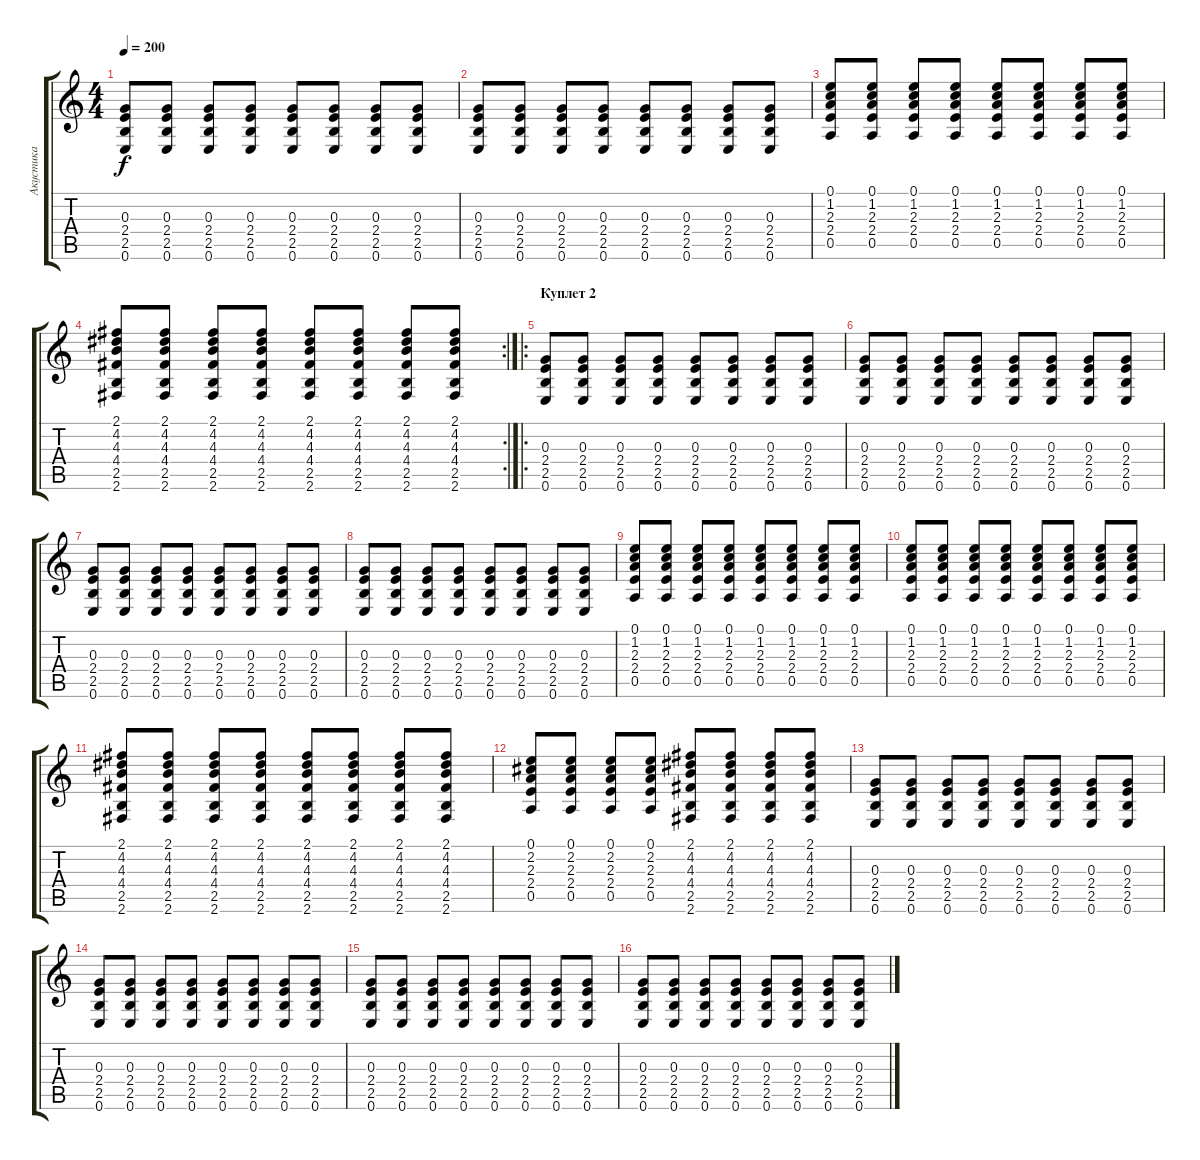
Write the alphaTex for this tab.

\track ("Акустика" "Акустика") {instrument acousticguitarnylon}
\staff {score tabs}
\tuning (E4 B3 G3 D3 A2 E2) {hide}
\ts (4 4)
\tempo 200
\clef g2
\ks c
(0.3 2.4 2.5 0.6).8{dy f} (0.3 2.4 2.5 0.6).8 (0.3 2.4 2.5 0.6).8 (0.3 2.4 2.5 0.6).8 (0.3 2.4 2.5 0.6).8 (0.3 2.4 2.5 0.6).8 (0.3 2.4 2.5 0.6).8 (0.3 2.4 2.5 0.6).8 |
(0.3 2.4 2.5 0.6).8 (0.3 2.4 2.5 0.6).8 (0.3 2.4 2.5 0.6).8 (0.3 2.4 2.5 0.6).8 (0.3 2.4 2.5 0.6).8 (0.3 2.4 2.5 0.6).8 (0.3 2.4 2.5 0.6).8 (0.3 2.4 2.5 0.6).8 |
(0.1 1.2 2.3 2.4 0.5).8 (0.1 1.2 2.3 2.4 0.5).8 (0.1 1.2 2.3 2.4 0.5).8 (0.1 1.2 2.3 2.4 0.5).8 (0.1 1.2 2.3 2.4 0.5).8 (0.1 1.2 2.3 2.4 0.5).8 (0.1 1.2 2.3 2.4 0.5).8 (0.1 1.2 2.3 2.4 0.5).8 |
\rc 2
(2.1 4.2 4.3 4.4 2.5 2.6).8 (2.1 4.2 4.3 4.4 2.5 2.6).8 (2.1 4.2 4.3 4.4 2.5 2.6).8 (2.1 4.2 4.3 4.4 2.5 2.6).8 (2.1 4.2 4.3 4.4 2.5 2.6).8 (2.1 4.2 4.3 4.4 2.5 2.6).8 (2.1 4.2 4.3 4.4 2.5 2.6).8 (2.1 4.2 4.3 4.4 2.5 2.6).8 |
\ro
\section ("" "Куплет 2")
(0.3 2.4 2.5 0.6).8 (0.3 2.4 2.5 0.6).8 (0.3 2.4 2.5 0.6).8 (0.3 2.4 2.5 0.6).8 (0.3 2.4 2.5 0.6).8 (0.3 2.4 2.5 0.6).8 (0.3 2.4 2.5 0.6).8 (0.3 2.4 2.5 0.6).8 |
(0.3 2.4 2.5 0.6).8 (0.3 2.4 2.5 0.6).8 (0.3 2.4 2.5 0.6).8 (0.3 2.4 2.5 0.6).8 (0.3 2.4 2.5 0.6).8 (0.3 2.4 2.5 0.6).8 (0.3 2.4 2.5 0.6).8 (0.3 2.4 2.5 0.6).8 |
(0.3 2.4 2.5 0.6).8 (0.3 2.4 2.5 0.6).8 (0.3 2.4 2.5 0.6).8 (0.3 2.4 2.5 0.6).8 (0.3 2.4 2.5 0.6).8 (0.3 2.4 2.5 0.6).8 (0.3 2.4 2.5 0.6).8 (0.3 2.4 2.5 0.6).8 |
(0.3 2.4 2.5 0.6).8 (0.3 2.4 2.5 0.6).8 (0.3 2.4 2.5 0.6).8 (0.3 2.4 2.5 0.6).8 (0.3 2.4 2.5 0.6).8 (0.3 2.4 2.5 0.6).8 (0.3 2.4 2.5 0.6).8 (0.3 2.4 2.5 0.6).8 |
(0.1 1.2 2.3 2.4 0.5).8 (0.1 1.2 2.3 2.4 0.5).8 (0.1 1.2 2.3 2.4 0.5).8 (0.1 1.2 2.3 2.4 0.5).8 (0.1 1.2 2.3 2.4 0.5).8 (0.1 1.2 2.3 2.4 0.5).8 (0.1 1.2 2.3 2.4 0.5).8 (0.1 1.2 2.3 2.4 0.5).8 |
(0.1 1.2 2.3 2.4 0.5).8 (0.1 1.2 2.3 2.4 0.5).8 (0.1 1.2 2.3 2.4 0.5).8 (0.1 1.2 2.3 2.4 0.5).8 (0.1 1.2 2.3 2.4 0.5).8 (0.1 1.2 2.3 2.4 0.5).8 (0.1 1.2 2.3 2.4 0.5).8 (0.1 1.2 2.3 2.4 0.5).8 |
(2.1 4.2 4.3 4.4 2.5 2.6).8 (2.1 4.2 4.3 4.4 2.5 2.6).8 (2.1 4.2 4.3 4.4 2.5 2.6).8 (2.1 4.2 4.3 4.4 2.5 2.6).8 (2.1 4.2 4.3 4.4 2.5 2.6).8 (2.1 4.2 4.3 4.4 2.5 2.6).8 (2.1 4.2 4.3 4.4 2.5 2.6).8 (2.1 4.2 4.3 4.4 2.5 2.6).8 |
(0.1 2.2 2.3 2.4 0.5).8 (0.1 2.2 2.3 2.4 0.5).8 (0.1 2.2 2.3 2.4 0.5).8 (0.1 2.2 2.3 2.4 0.5).8 (2.1 4.2 4.3 4.4 2.5 2.6).8 (2.1 4.2 4.3 4.4 2.5 2.6).8 (2.1 4.2 4.3 4.4 2.5 2.6).8 (2.1 4.2 4.3 4.4 2.5 2.6).8 |
(0.3 2.4 2.5 0.6).8 (0.3 2.4 2.5 0.6).8 (0.3 2.4 2.5 0.6).8 (0.3 2.4 2.5 0.6).8 (0.3 2.4 2.5 0.6).8 (0.3 2.4 2.5 0.6).8 (0.3 2.4 2.5 0.6).8 (0.3 2.4 2.5 0.6).8 |
(0.3 2.4 2.5 0.6).8 (0.3 2.4 2.5 0.6).8 (0.3 2.4 2.5 0.6).8 (0.3 2.4 2.5 0.6).8 (0.3 2.4 2.5 0.6).8 (0.3 2.4 2.5 0.6).8 (0.3 2.4 2.5 0.6).8 (0.3 2.4 2.5 0.6).8 |
(0.3 2.4 2.5 0.6).8 (0.3 2.4 2.5 0.6).8 (0.3 2.4 2.5 0.6).8 (0.3 2.4 2.5 0.6).8 (0.3 2.4 2.5 0.6).8 (0.3 2.4 2.5 0.6).8 (0.3 2.4 2.5 0.6).8 (0.3 2.4 2.5 0.6).8 |
(0.3 2.4 2.5 0.6).8 (0.3 2.4 2.5 0.6).8 (0.3 2.4 2.5 0.6).8 (0.3 2.4 2.5 0.6).8 (0.3 2.4 2.5 0.6).8 (0.3 2.4 2.5 0.6).8 (0.3 2.4 2.5 0.6).8 (0.3 2.4 2.5 0.6).8
